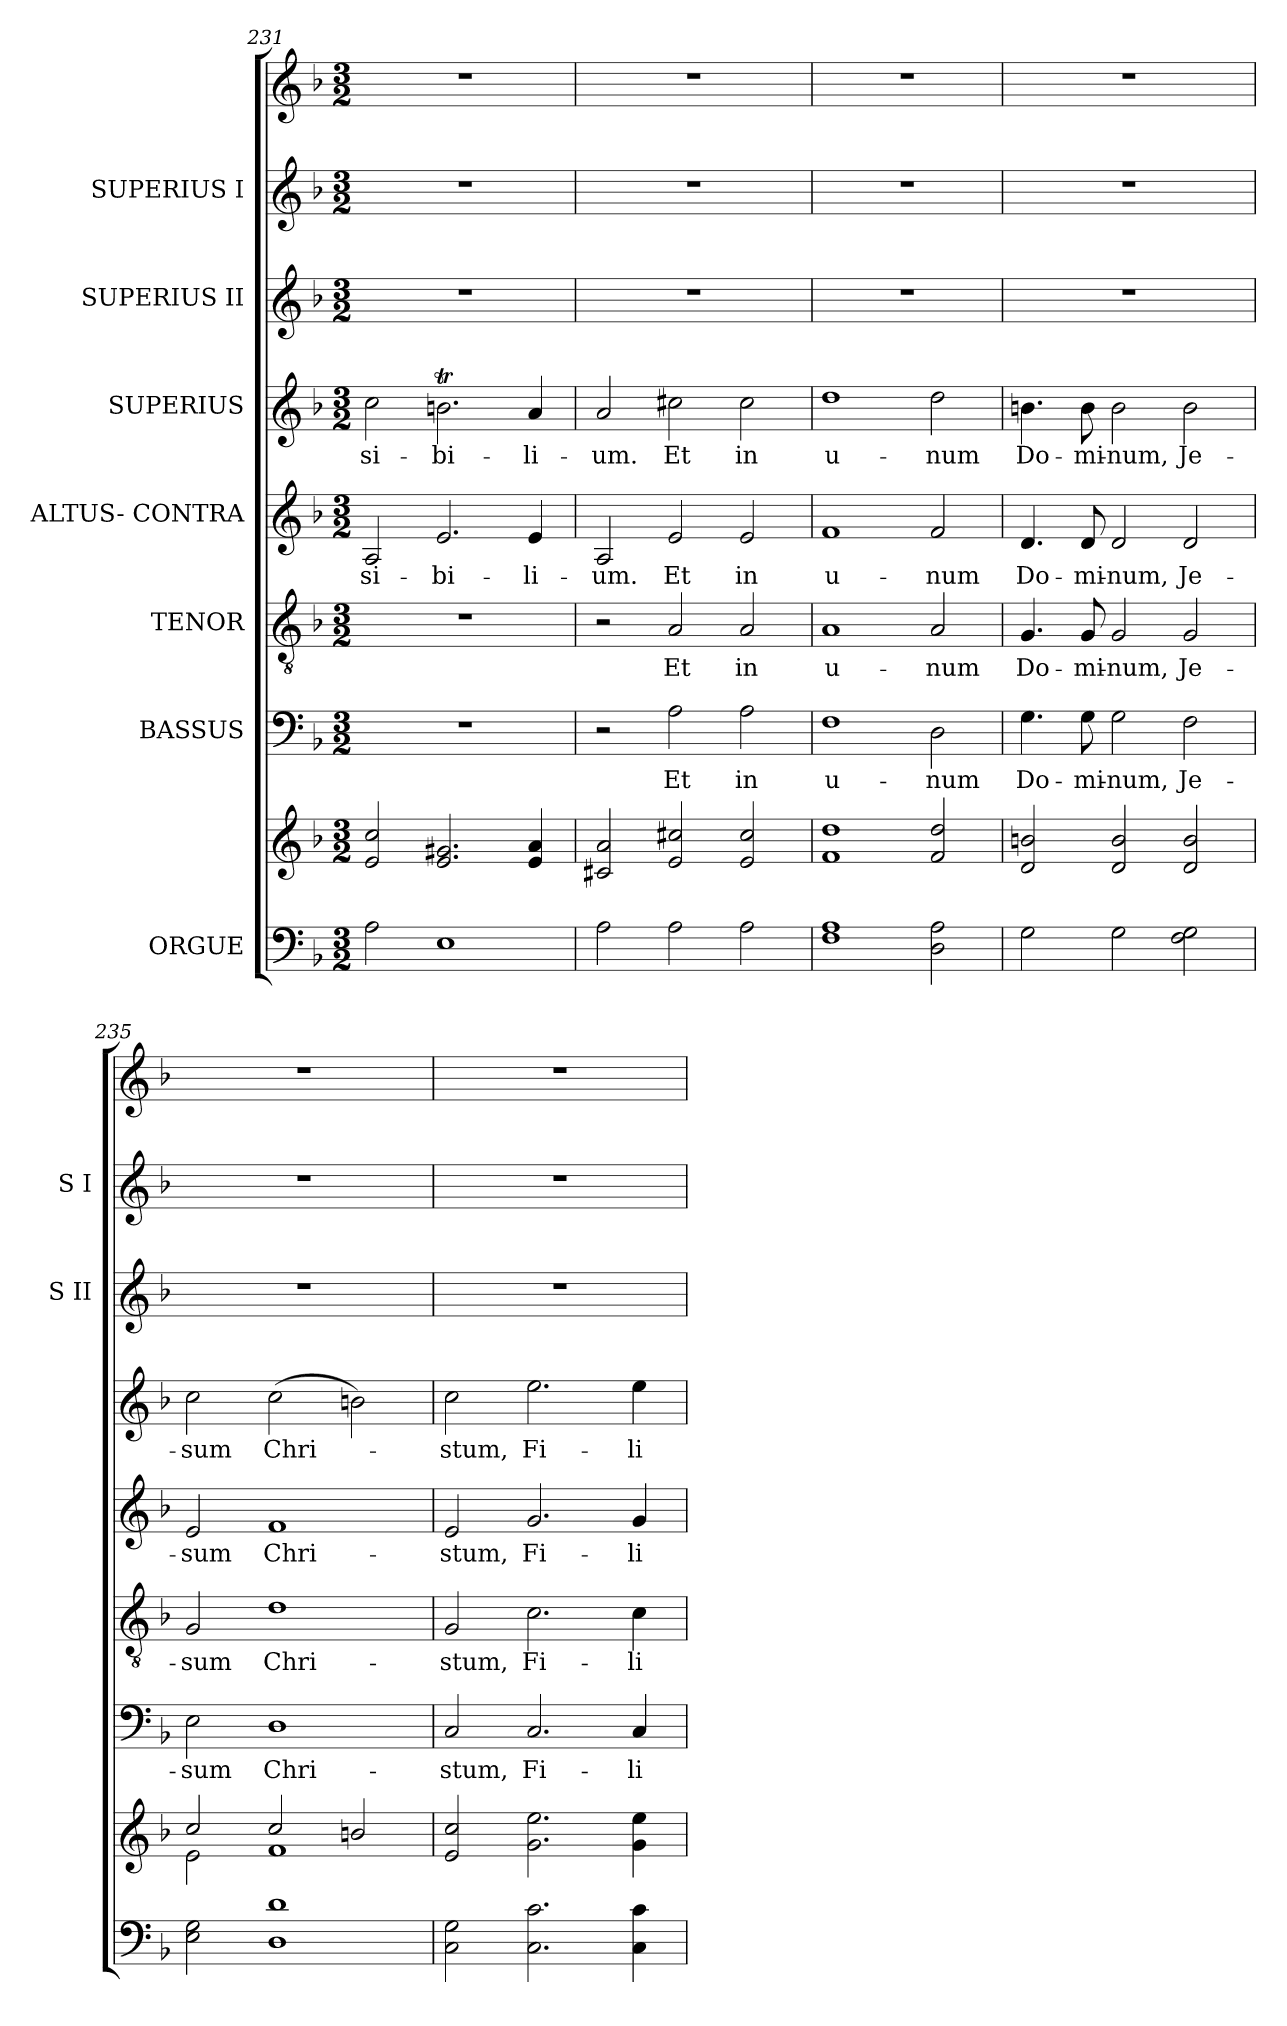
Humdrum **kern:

**kern	**kern	**kern	**text	**kern	**text	**kern	**text	**kern	**text	**kern	**kern	**kern
*part8	*part8	*part7	*part7	*part6	*part6	*part5	*part5	*part4	*part4	*part3	*part2	*part1
*staff9	*staff8	*staff7	*staff7	*staff6	*staff6	*staff5	*staff5	*staff4	*staff4	*staff3	*staff2	*staff1
*I"ORGUE	*	*I"BASSUS	*	*I"TENOR	*	*I"ALTUS- CONTRA	*	*I"SUPERIUS	*	*I"SUPERIUS II	*I"SUPERIUS I	*
*	*	*	*	*	*	*	*	*	*	*I'S II	*I'S I	*
*clefF4	*clefG2	*clefF4	*	*clefGv2	*	*clefG2	*	*clefG2	*	*clefG2	*clefG2	*clefG2
*k[b-]	*k[b-]	*k[b-]	*	*k[b-]	*	*k[b-]	*	*k[b-]	*	*k[b-]	*k[b-]	*k[b-]
*d:	*d:	*d:	*	*d:	*	*d:	*	*d:	*	*d:	*d:	*d:
*M3/2	*M3/2	*M3/2	*	*M3/2	*	*M3/2	*	*M3/2	*	*M3/2	*M3/2	*M3/2
=231	=231	=231	=231	=231	=231	=231	=231	=231	=231	=231	=231	=231
!	!	!	!	!	!	!	!LO:LY:b	!	!LO:LY:b	!	!	!
2A\	2e/ 2cc/	1.r	.	1.r	.	2A/	-si-	2cc\	-si-	1.r	1.r	1.r
!	!	!	!	!	!	!	!LO:LY:b	!	!LO:LY:b	!	!	!
1E	2.e/ 2.g#X/	.	.	.	.	2.e/	-bi-	2.bnt\	-bi-	.	.	.
!	!	!	!	!	!	!	!LO:LY:b	!	!LO:LY:b	!	!	!
.	4e/ 4a/	.	.	.	.	4e/	-li-	4a/	-li-	.	.	.
=232	=232	=232	=232	=232	=232	=232	=232	=232	=232	=232	=232	=232
!	!	!	!	!	!	!	!LO:LY:b	!	!LO:LY:b	!	!	!
2A\	2c#X/ 2a/	2r	.	2r	.	2A/	-um.	2a/	-um.	1.r	1.r	1.r
!	!	!	!LO:LY:b	!	!LO:LY:b	!	!LO:LY:b	!	!LO:LY:b	!	!	!
2A\	2e/ 2cc#X/	2A\	Et	2A/	Et	2e/	Et	2cc#X\	Et	.	.	.
!	!	!	!LO:LY:b	!	!LO:LY:b	!	!LO:LY:b	!	!LO:LY:b	!	!	!
2A\	2e/ 2cc#/	2A\	in	2A/	in	2e/	in	2cc#\	in	.	.	.
=233	=233	=233	=233	=233	=233	=233	=233	=233	=233	=233	=233	=233
!	!	!	!LO:LY:b	!	!LO:LY:b	!	!LO:LY:b	!	!LO:LY:b	!	!	!
1F 1A	1f 1dd	1F	u-	1A	u-	1f	u-	1dd	u-	1.r	1.r	1.r
!	!	!	!LO:LY:b	!	!LO:LY:b	!	!LO:LY:b	!	!LO:LY:b	!	!	!
2D\ 2A\	2f/ 2dd/	2D\	-num	2A/	-num	2f/	-num	2dd\	-num	.	.	.
!!LO:LB:g=z
=234	=234	=234	=234	=234	=234	=234	=234	=234	=234	=234	=234	=234
!	!	!	!LO:LY:b	!	!LO:LY:b	!	!LO:LY:b	!	!LO:LY:b	!	!	!
2G\	2d/ 2bn/	4.G\	Do-	4.G/	Do-	4.d/	Do-	4.bn\	Do-	1.r	1.r	1.r
!	!	!	!LO:LY:b	!	!LO:LY:b	!	!LO:LY:b	!	!LO:LY:b	!	!	!
.	.	8G\	-mi-	8G/	-mi-	8d/	-mi-	8b\	-mi-	.	.	.
!	!	!	!LO:LY:b	!	!LO:LY:b	!	!LO:LY:b	!	!LO:LY:b	!	!	!
2G\	2d/ 2b/	2G\	-num,	2G/	-num,	2d/	-num,	2b\	-num,	.	.	.
!	!	!	!LO:LY:b	!	!LO:LY:b	!	!LO:LY:b	!	!LO:LY:b	!	!	!
2F\ 2G\	2d/ 2b/	2F\	Je-	2G/	Je-	2d/	Je-	2b\	Je-	.	.	.
=235	=235	=235	=235	=235	=235	=235	=235	=235	=235	=235	=235	=235
*	*^	*	*	*	*	*	*	*	*	*	*	*
!	!	!	!	!LO:LY:b	!	!LO:LY:b	!	!LO:LY:b	!	!LO:LY:b	!	!	!
2E\ 2G\	2cc/	2e\	2E\	-sum	2G/	-sum	2e/	-sum	2cc\	-sum	1.r	1.r	1.r
!	!	!	!	!LO:LY:b	!	!LO:LY:b	!	!LO:LY:b	!	!LO:LY:b	!	!	!
1D 1d	2cc/	1f	1D	Chri-	1d	Chri-	1f	Chri-	(>2cc\	Chri-	.	.	.
.	2bn/	.	.	.	.	.	.	.	2bn\)	.	.	.	.
*	*v	*v	*	*	*	*	*	*	*	*	*	*	*
=236	=236	=236	=236	=236	=236	=236	=236	=236	=236	=236	=236	=236
!	!	!	!LO:LY:b	!	!LO:LY:b	!	!LO:LY:b	!	!LO:LY:b	!	!	!
2C\ 2G\	2e/ 2cc/	2C/	-stum,	2G/	-stum,	2e/	-stum,	2cc\	-stum,	1.r	1.r	1.r
!	!	!	!LO:LY:b	!	!LO:LY:b	!	!LO:LY:b	!	!LO:LY:b	!	!	!
2.C\ 2.c\	2.g\ 2.ee\	2.C/	Fi-	2.c\	Fi-	2.g/	Fi-	2.ee\	Fi-	.	.	.
!	!	!	!LO:LY:b	!	!LO:LY:b	!	!LO:LY:b	!	!LO:LY:b	!	!	!
4C\ 4c\	4g\ 4ee\	4C/	-li-	4c\	-li-	4g/	-li-	4ee\	-li-	.	.	.
=	=	=	=	=	=	=	=	=	=	=	=	=
*-	*-	*-	*-	*-	*-	*-	*-	*-	*-	*-	*-	*-
